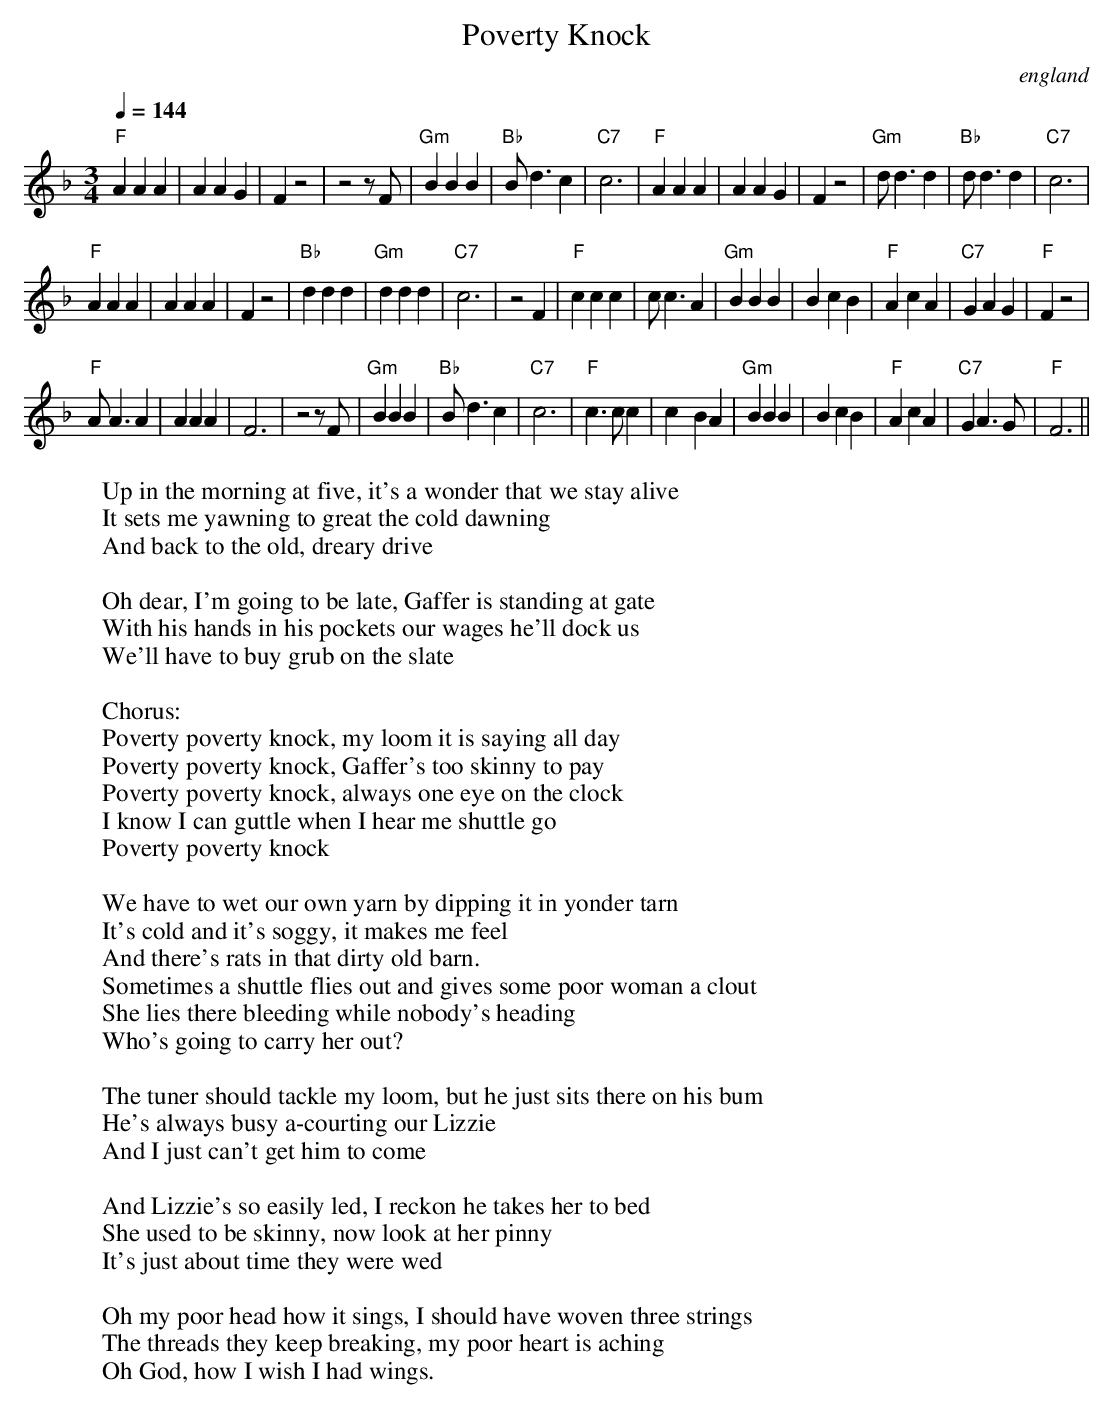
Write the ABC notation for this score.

X:1
T:Poverty Knock
O:england
M:3/4
L:1/8
Q:1/4=144
W:Up in the morning at five, it's a wonder that we stay alive
W:It sets me yawning to great the cold dawning
W:And back to the old, dreary drive
W:
W:Oh dear, I'm going to be late, Gaffer is standing at gate
W:With his hands in his pockets our wages he'll dock us
W:We'll have to buy grub on the slate
W:
W:  Chorus:
W:  Poverty poverty knock, my loom it is saying all day
W:  Poverty poverty knock, Gaffer's too skinny to pay
W:  Poverty poverty knock, always one eye on the clock
W:  I know I can guttle when I hear me shuttle go
W:  Poverty poverty knock
W:
W:We have to wet our own yarn by dipping it in yonder tarn
W:It's cold and it's soggy, it makes me feel
W:And there's rats in that dirty old barn.
W:Sometimes a shuttle flies out and gives some poor woman a clout
W:She lies there bleeding while nobody's heading
W:Who's going to carry her out?
W:
W:The tuner should tackle my loom, but he just sits there on his bum
W:He's always busy a-courting our Lizzie
W:And I just can't get him to come
W:
W:And Lizzie's so easily led, I reckon he takes her to bed
W:She used to be skinny, now look at her pinny
W:It's just about time they were wed
W:
W:Oh my poor head how it sings, I should have woven three strings
W:The threads they keep breaking, my poor heart is aching
W:Oh God, how I wish I had wings.
K:F
"F"A2 A2 A2|A2 A2 G2|F2 z4|z4 zF|"Gm"B2 B2 B2|"Bb"Bd3 c2|"C7"c6|\
"F"A2 A2 A2|A2 A2 G2|F2 z4|"Gm"dd3 d2|"Bb"dd3 d2|"C7"c6|
"F"A2 A2 A2|A2 A2 A2|F2 z4|"Bb"d2 d2 d2|"Gm"d2 d2 d2|"C7"c6|z4 F2|\
"F"c2 c2 c2|cc3 A2|"Gm"B2 B2 B2|B2 c2 B2|"F"A2 c2 A2|"C7"G2 A2 G2|"F"F2 z4|
"F"AA3 A2|A2 A2 A2|F6|z4 zF|"Gm"B2 B2 B2|"Bb"Bd3 c2|"C7"c6|\
"F"c3c c2|c2- B2 A2|"Gm"B2 B2 B2|B2 c2 B2|"F"A2 c2 A2|"C7"G2 A3G|"F"F6||
